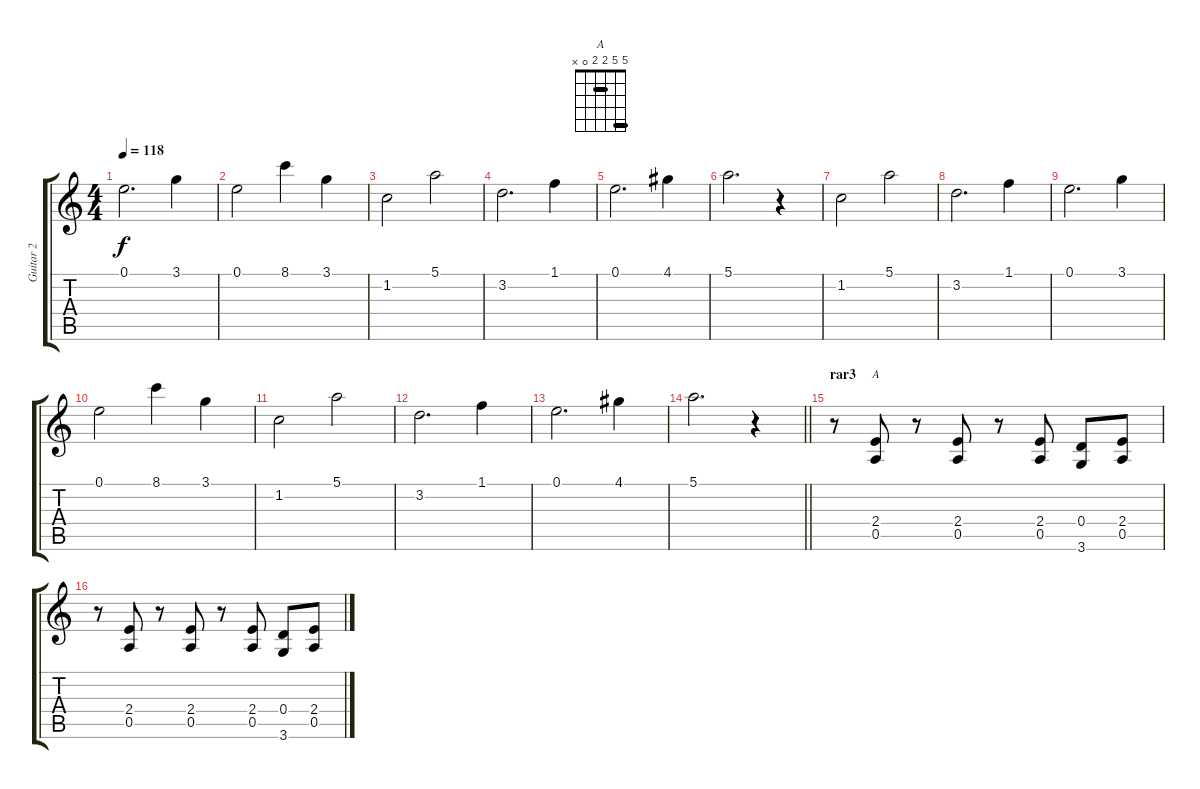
\track ("Guitar 2" "Guitar 2") {instrument distortionguitar}
\staff {score tabs}
\tuning (E4 B3 G3 D3 A2 E2) {hide}
\chord ("A" 5 5 2 2 0 x) {barre (2 5)}
\ts (4 4)
\tempo 118
\clef g2
\ks c
0.1.2{d dy f} 3.1.4 |
0.1.2 8.1.4 3.1.4 |
1.2.2 5.1.2 |
3.2.2{d} 1.1.4 |
0.1.2{d} 4.1.4 |
5.1.2{d} r.4 |
1.2.2 5.1.2 |
3.2.2{d} 1.1.4 |
0.1.2{d} 3.1.4 |
0.1.2 8.1.4 3.1.4 |
1.2.2 5.1.2 |
3.2.2{d} 1.1.4 |
0.1.2{d} 4.1.4 |
\barLineRight lightlight
5.1.2{d} r.4 |
\section ("" "rar3")
r.8 (2.4 0.5).8{ch "A"} r.8 (2.4 0.5).8 r.8 (2.4 0.5).8 (0.4 3.6).8 (2.4 0.5).8 |
r.8 (2.4 0.5).8 r.8 (2.4 0.5).8 r.8 (2.4 0.5).8 (0.4 3.6).8 (2.4 0.5).8
